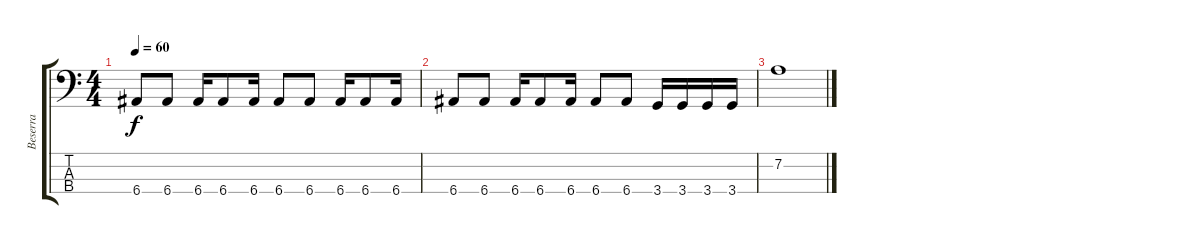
\track ("Beserra" "Beserra") {instrument electricbassfinger}
\staff {score tabs}
\tuning (G2 D2 A1 E1) {hide}
\ts (4 4)
\tempo 60
\clef f4
\ks c
6.4.8{dy f} 6.4.8 6.4.16 6.4.8 6.4.16 6.4.8 6.4.8 6.4.16 6.4.8 6.4.16 |
6.4.8 6.4.8 6.4.16 6.4.8 6.4.16 6.4.8 6.4.8 3.4.16 3.4.16 3.4.16 3.4.16 |
7.2.1
